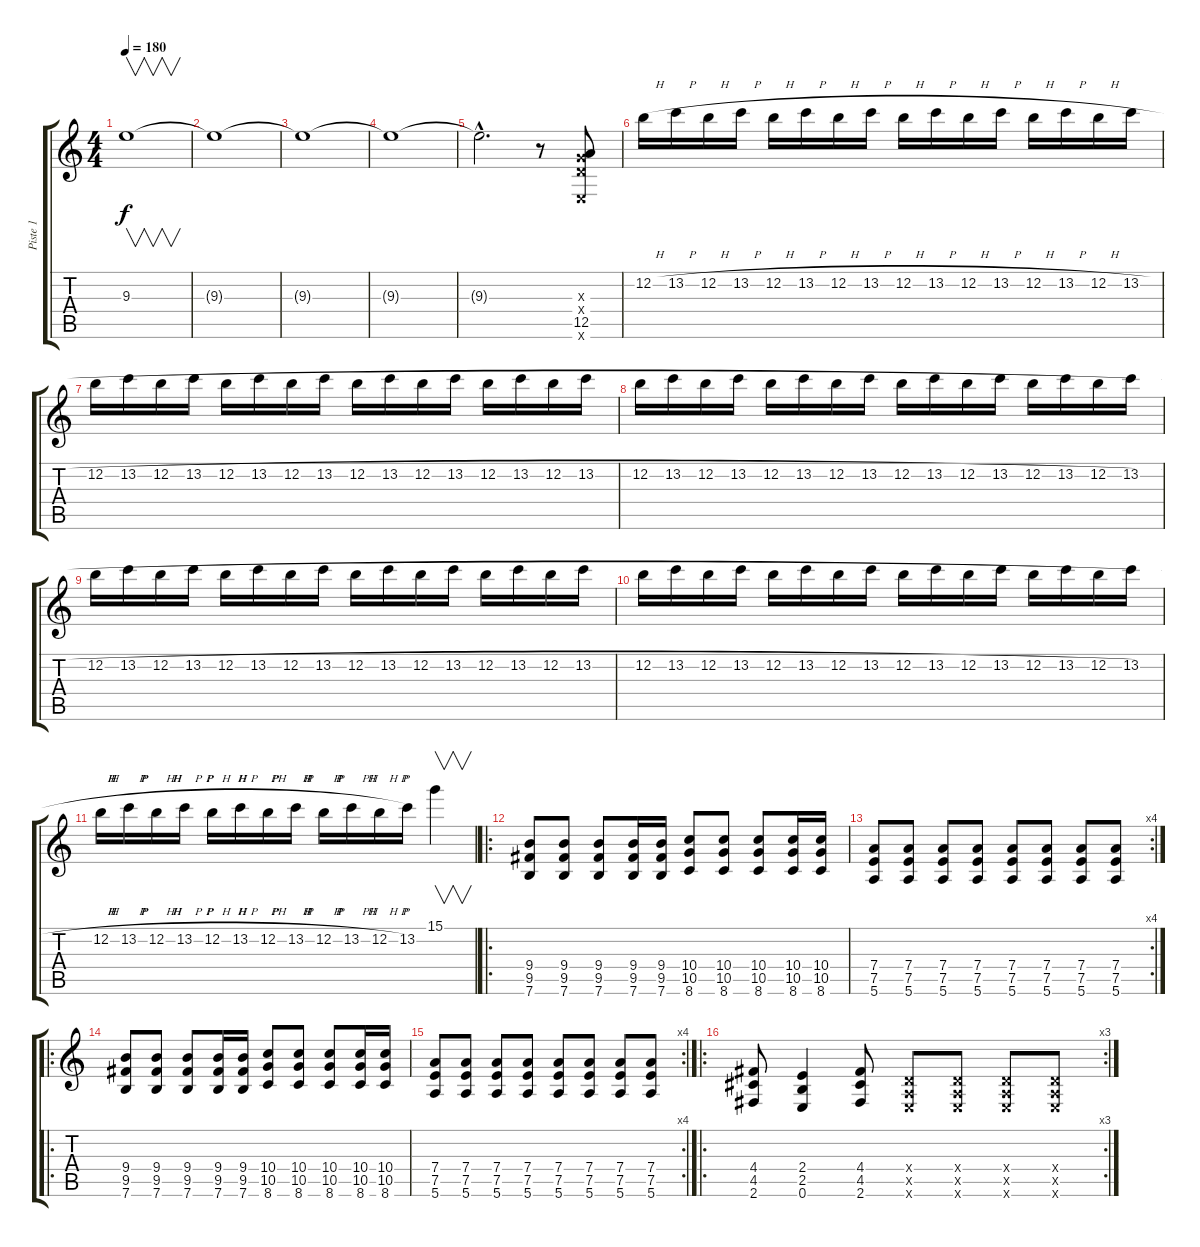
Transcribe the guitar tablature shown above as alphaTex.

\track ("Piste 1" "Piste 1") {instrument distortionguitar}
\staff {score tabs}
\tuning (E4 B3 G3 D3 A2 E2) {hide}
\ts (4 4)
\tempo 180
\clef g2
\ks c
9.3.1{v dy f volume 9 instrument distortionguitar} |
9.3{t}.1 |
9.3{t}.1 |
9.3{t}.1 |
9.3{hac t}.2{d} r.8 (0.3{x} 0.4{x} 12.5 0.6{x}).8 |
12.2{h}.16{volume 16 instrument overdrivenguitar} 13.2{h}.16 12.2{h}.16 13.2{h}.16 12.2{h}.16 13.2{h}.16 12.2{h}.16 13.2{h}.16 12.2{h}.16 13.2{h}.16 12.2{h}.16 13.2{h}.16 12.2{h}.16 13.2{h}.16 12.2{h}.16 13.2{h}.16 |
12.2{h}.16 13.2{h}.16 12.2{h}.16 13.2{h}.16 12.2{h}.16 13.2{h}.16 12.2{h}.16 13.2{h}.16 12.2{h}.16 13.2{h}.16 12.2{h}.16 13.2{h}.16 12.2{h}.16 13.2{h}.16 12.2{h}.16 13.2{h}.16 |
12.2{h}.16 13.2{h}.16 12.2{h}.16 13.2{h}.16 12.2{h}.16 13.2{h}.16 12.2{h}.16 13.2{h}.16 12.2{h}.16 13.2{h}.16 12.2{h}.16 13.2{h}.16 12.2{h}.16 13.2{h}.16 12.2{h}.16 13.2{h}.16 |
12.2{h}.16 13.2{h}.16 12.2{h}.16 13.2{h}.16 12.2{h}.16 13.2{h}.16 12.2{h}.16 13.2{h}.16 12.2{h}.16 13.2{h}.16 12.2{h}.16 13.2{h}.16 12.2{h}.16 13.2{h}.16 12.2{h}.16 13.2{h}.16 |
12.2{h}.16 13.2{h}.16 12.2{h}.16 13.2{h}.16 12.2{h}.16 13.2{h}.16 12.2{h}.16 13.2{h}.16 12.2{h}.16 13.2{h}.16 12.2{h}.16 13.2{h}.16 12.2{h}.16 13.2{h}.16 12.2{h}.16 13.2{h}.16 |
12.2{h}.16 13.2{h}.16 12.2{h}.16 13.2{h}.16 12.2{h}.16 13.2{h}.16 12.2{h}.16 13.2{h}.16 12.2{h}.16 13.2{h}.16 12.2{h}.16 13.2.16 15.1.4{v} |
\ro
(9.4 9.5 7.6).8{instrument distortionguitar} (9.4 9.5 7.6).8 (9.4 9.5 7.6).8 (9.4 9.5 7.6).16 (9.4 9.5 7.6).16 (10.4 10.5 8.6).8 (10.4 10.5 8.6).8 (10.4 10.5 8.6).8 (10.4 10.5 8.6).16 (10.4 10.5 8.6).16 |
\rc 4
(7.4 7.5 5.6).8 (7.4 7.5 5.6).8 (7.4 7.5 5.6).8 (7.4 7.5 5.6).8 (7.4 7.5 5.6).8 (7.4 7.5 5.6).8 (7.4 7.5 5.6).8 (7.4 7.5 5.6).8 |
\ro
(9.4 9.5 7.6).8 (9.4 9.5 7.6).8 (9.4 9.5 7.6).8 (9.4 9.5 7.6).16 (9.4 9.5 7.6).16 (10.4 10.5 8.6).8 (10.4 10.5 8.6).8 (10.4 10.5 8.6).8 (10.4 10.5 8.6).16 (10.4 10.5 8.6).16 |
\rc 4
(7.4 7.5 5.6).8 (7.4 7.5 5.6).8 (7.4 7.5 5.6).8 (7.4 7.5 5.6).8 (7.4 7.5 5.6).8 (7.4 7.5 5.6).8 (7.4 7.5 5.6).8 (7.4 7.5 5.6).8 |
\ro
\rc 3
(4.4 4.5 2.6).8 (2.4 2.5 0.6).4 (4.4 4.5 2.6).8 (0.4{x} 0.5{x} 0.6{x}).8 (0.4{x} 0.5{x} 0.6{x}).8 (0.4{x} 0.5{x} 0.6{x}).8 (0.4{x} 0.5{x} 0.6{x}).8
